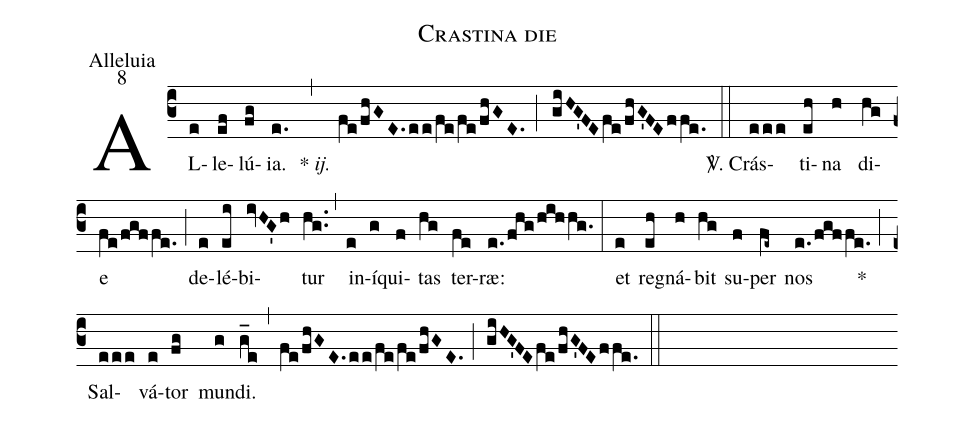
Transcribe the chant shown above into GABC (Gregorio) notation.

name:Crastina die;
office-part:Alleluia;
mode:8;
%%
(c3) AL(e)le(ef)lú(fg)ia.(e.) {*} <i>ij.</i>(,) (fe/fhGE.ee/fe/fe/fhGE.) (;) (giHG'FEfe/fhG'FEffe.) (::)
<sp>V/</sp>. Crás(eee)ti(eh)na(h) di(hg)e(fe/fgf/fe.) (;) de(e)lé(ei)bi(ivHG'h)tur(hg..) (,) in(e)í(g)qui(f)tas(hg) ter(fe)ræ:(e./fhg/hih/hg.) (:)
et(e) re(eh)gná(h)bit(hg) su(f)per(fe~) nos(e./fgf/fe.) *(;) Sal(eee)vá(e)tor(fg) mun(g)di.(g_e) (,) (fe/fhGE.ee/fe/fe/fhGE.) (;) (giHG'FEfe/fhG'FEffe.) (::)
